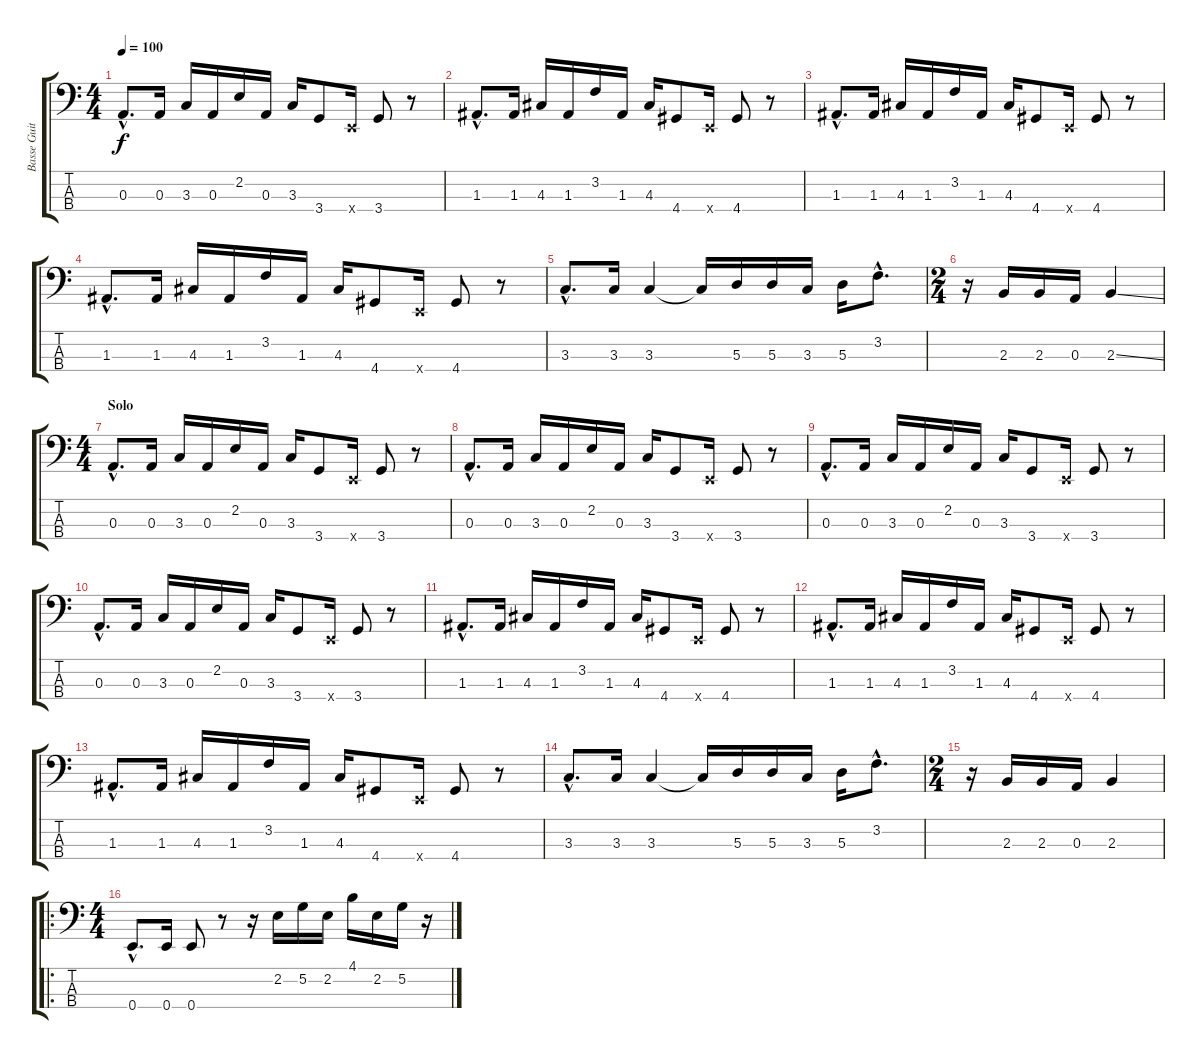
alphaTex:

\track ("Basse Guitare" "Basse Guit") {instrument electricbassfinger}
\staff {score tabs}
\tuning (G2 D2 A1 E1) {hide}
\ts (4 4)
\tempo 100
\clef f4
\ks c
0.3{hac}.8{d dy f} 0.3.16 3.3.16 0.3.16 2.2.16 0.3.16 3.3.16 3.4.8 0.4{x}.16 3.4.8 r.8 |
1.3{hac}.8{d} 1.3.16 4.3.16 1.3.16 3.2.16 1.3.16 4.3.16 4.4.8 0.4{x}.16 4.4.8 r.8 |
1.3{hac}.8{d} 1.3.16 4.3.16 1.3.16 3.2.16 1.3.16 4.3.16 4.4.8 0.4{x}.16 4.4.8 r.8 |
1.3{hac}.8{d} 1.3.16 4.3.16 1.3.16 3.2.16 1.3.16 4.3.16 4.4.8 0.4{x}.16 4.4.8 r.8 |
3.3{hac}.8{d} 3.3.16 3.3.4 3.3{t}.16 5.3.16 5.3.16 3.3.16 5.3.16 3.2{hac}.8{d} |
\ts (2 4)
r.16 2.3.16 2.3.16 0.3.16 2.3{ss}.4 |
\ts (4 4)
\section ("" "Solo")
0.3{hac}.8{d} 0.3.16 3.3.16 0.3.16 2.2.16 0.3.16 3.3.16 3.4.8 0.4{x}.16 3.4.8 r.8 |
0.3{hac}.8{d} 0.3.16 3.3.16 0.3.16 2.2.16 0.3.16 3.3.16 3.4.8 0.4{x}.16 3.4.8 r.8 |
0.3{hac}.8{d} 0.3.16 3.3.16 0.3.16 2.2.16 0.3.16 3.3.16 3.4.8 0.4{x}.16 3.4.8 r.8 |
0.3{hac}.8{d} 0.3.16 3.3.16 0.3.16 2.2.16 0.3.16 3.3.16 3.4.8 0.4{x}.16 3.4.8 r.8 |
1.3{hac}.8{d} 1.3.16 4.3.16 1.3.16 3.2.16 1.3.16 4.3.16 4.4.8 0.4{x}.16 4.4.8 r.8 |
1.3{hac}.8{d} 1.3.16 4.3.16 1.3.16 3.2.16 1.3.16 4.3.16 4.4.8 0.4{x}.16 4.4.8 r.8 |
1.3{hac}.8{d} 1.3.16 4.3.16 1.3.16 3.2.16 1.3.16 4.3.16 4.4.8 0.4{x}.16 4.4.8 r.8 |
3.3{hac}.8{d} 3.3.16 3.3.4 3.3{t}.16 5.3.16 5.3.16 3.3.16 5.3.16 3.2{hac}.8{d} |
\ts (2 4)
r.16 2.3.16 2.3.16 0.3.16 2.3.4 |
\ro
\ts (4 4)
0.4{hac}.8{d} 0.4.16 0.4.8 r.8 r.16 2.2.16 5.2.16 2.2.16 4.1.16 2.2.16 5.2.16 r.16
